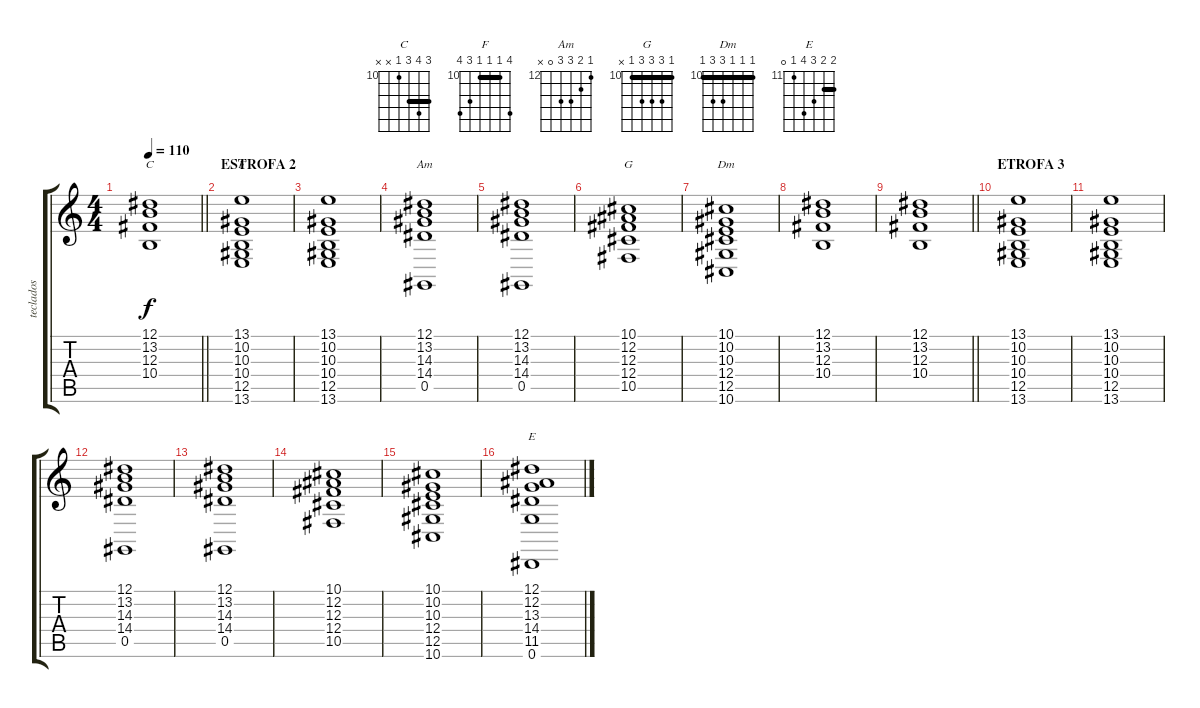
\track ("teclados" "teclados") {instrument stringensemble1}
\staff {score tabs}
\tuning (Eb4 Bb3 Gb3 Db3 Ab2 Eb2) {hide}
\chord ("C" 12 13 12 10 x x) {firstfret 10 barre 12}
\chord ("F" 13 10 10 10 12 13) {firstfret 10 barre 10}
\chord ("Am" 12 13 14 14 0 x) {firstfret 12}
\chord ("G" 10 12 12 12 10 x) {firstfret 10 barre 10}
\chord ("Dm" 10 10 10 12 12 10) {firstfret 10 barre 10}
\chord ("E" 12 12 13 14 11 0) {firstfret 11 barre 12}
\ts (4 4)
\tempo 110
\clef g2
\barLineRight lightlight
\ks c
(12.1 13.2 12.3 10.4).1{ch "C" dy f} |
\section ("" "ESTROFA 2")
(13.1 10.2 10.3 10.4 12.5 13.6).1{ch "F"} |
(13.1 10.2 10.3 10.4 12.5 13.6).1 |
(12.1 13.2 14.3 14.4 0.5).1{ch "Am"} |
(12.1 13.2 14.3 14.4 0.5).1 |
(10.1 12.2 12.3 12.4 10.5).1{ch "G"} |
(10.1 10.2 10.3 12.4 12.5 10.6).1{ch "Dm"} |
(12.1 13.2 12.3 10.4).1 |
\barLineRight lightlight
(12.1 13.2 12.3 10.4).1 |
\section ("" "ETROFA 3")
(13.1 10.2 10.3 10.4 12.5 13.6).1 |
(13.1 10.2 10.3 10.4 12.5 13.6).1 |
(12.1 13.2 14.3 14.4 0.5).1 |
(12.1 13.2 14.3 14.4 0.5).1 |
(10.1 12.2 12.3 12.4 10.5).1 |
(10.1 10.2 10.3 12.4 12.5 10.6).1 |
(12.1 12.2 13.3 14.4 11.5 0.6).1{ch "E"}
